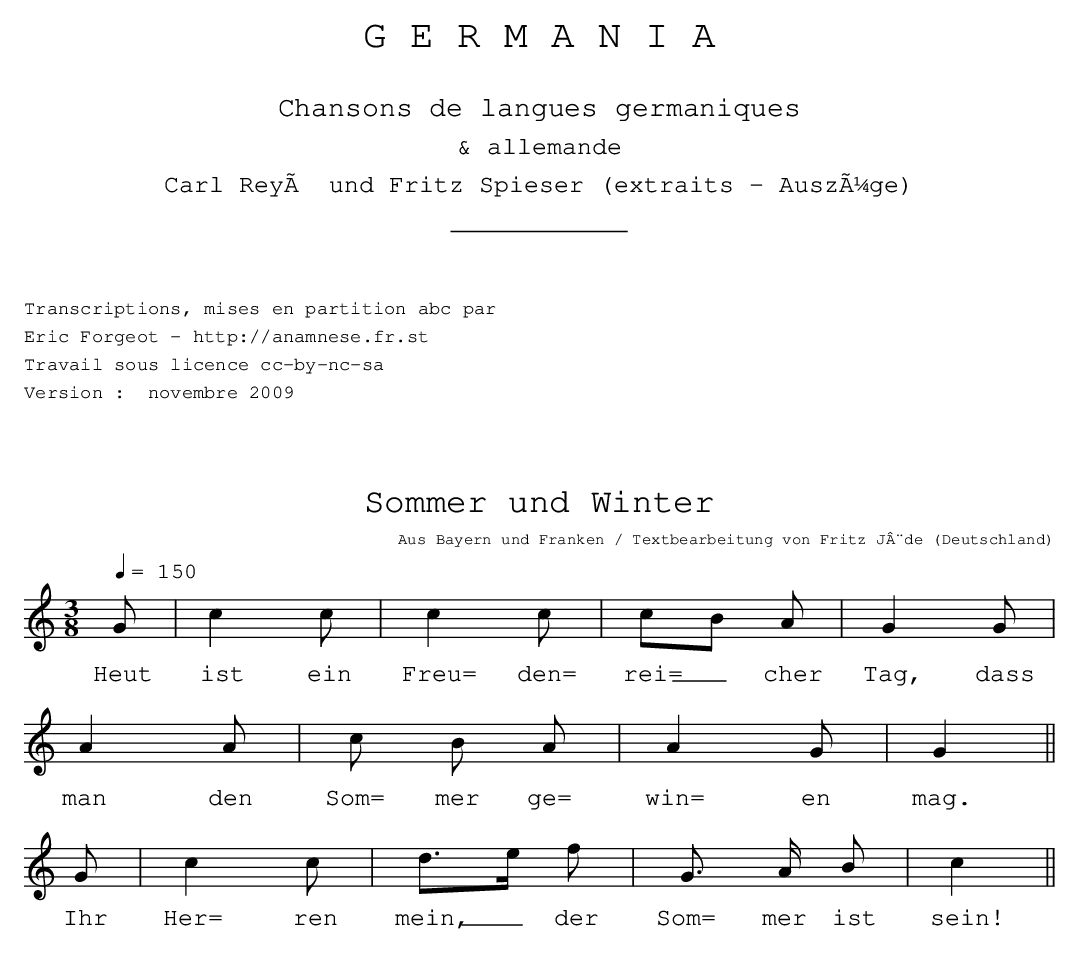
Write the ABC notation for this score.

X:1
T:Sommer und Winter
O:Deutschland
C:Aus Bayern und Franken / Textbearbeitung von Fritz J¨de
M:3/8
L:1/8
Q:1/4=150
K:C
G | c2 c | c2 c | cB A | G2 G |
w:Heut ist ein Freu= den= rei=_ cher Tag, dass
A2 A | c B A | A2 G | G2 ||
w:man den Som= mer ge= win= en mag.
G | c2 c | d>e f | G> A B | c2 ||
w:Ihr Her= ren mein,_ der Som= mer ist sein!
